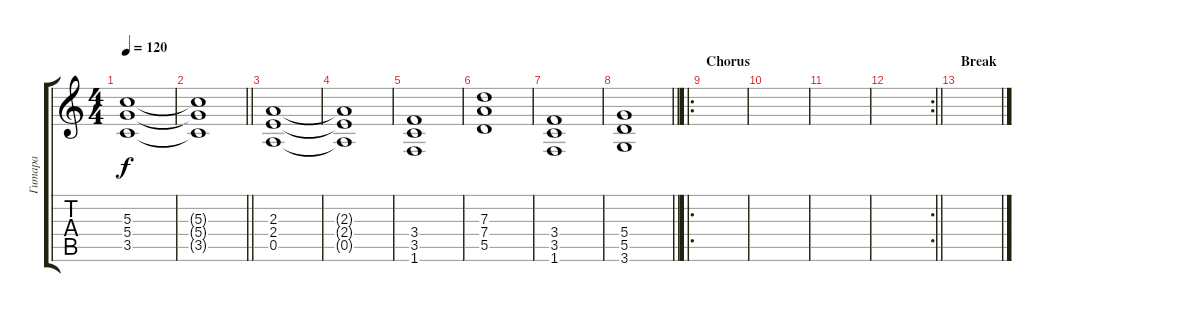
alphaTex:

\track ("Гитара " "Гитара ") {instrument overdrivenguitar}
\staff {score tabs}
\tuning (E4 B3 G3 D3 A2 E2) {hide}
\ts (4 4)
\tempo 120
\clef g2
\ks c
(5.3 5.4 3.5).1{dy f} |
\barLineRight lightlight
(5.3{t} 5.4{t} 3.5{t}).1 |
(2.3 2.4 0.5).1 |
(2.3{t} 2.4{t} 0.5{t}).1 |
(3.4 3.5 1.6).1 |
(7.3 7.4 5.5).1 |
(3.4 3.5 1.6).1 |
\barLineRight lightlight
(5.4 5.5 3.6).1 |
\ro
\section ("" "Chorus")
|
|
|
\rc 2
\barLineRight lightlight
|
\section ("" "Break")
